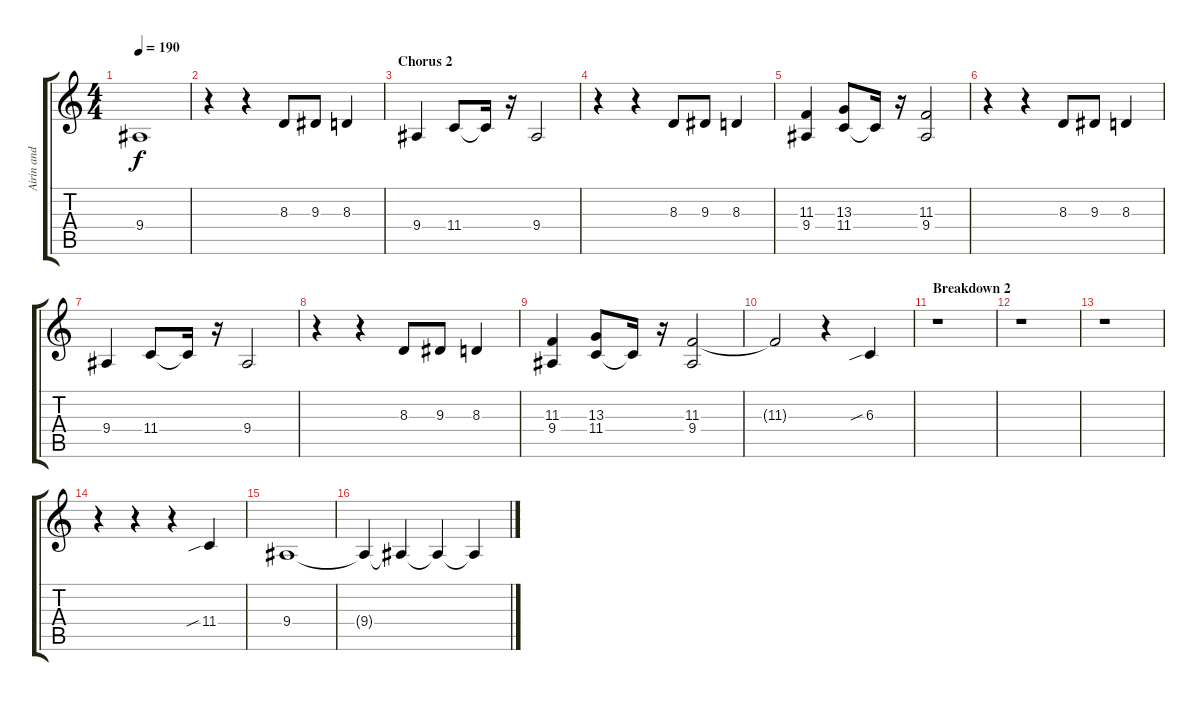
\track ("Airin and Ben (Backing Vocals)" "Airin and ") {instrument clarinet}
\staff {score tabs}
\tuning (Eb4 Bb3 Gb3 Db3 Ab2 Eb2) {hide}
\ts (4 4)
\tempo 190
\clef g2
\ks c
9.4.1{dy f} |
r.4 r.4 8.3.8 9.3.8 8.3.4 |
\section ("" "Chorus 2")
9.4.4 11.4.8 11.4{t}.16 r.16 9.4.2 |
r.4 r.4 8.3.8 9.3.8 8.3.4 |
(11.3 9.4).4 (13.3 11.4).8 11.4{t}.16 r.16 (11.3 9.4).2 |
r.4 r.4 8.3.8 9.3.8 8.3.4 |
9.4.4 11.4.8 11.4{t}.16 r.16 9.4.2 |
r.4 r.4 8.3.8 9.3.8 8.3.4 |
(11.3 9.4).4 (13.3 11.4).8 11.4{t}.16 r.16 (11.3 9.4).2 |
11.3{t}.2 r.4 6.3{sib}.4 |
\section ("" "Breakdown 2")
r.1 |
r.1 |
r.1 |
r.4 r.4 r.4 11.4{sib}.4 |
9.4.1 |
9.4{t}.4 9.4{t}.4 9.4{t}.4 9.4{t}.4
